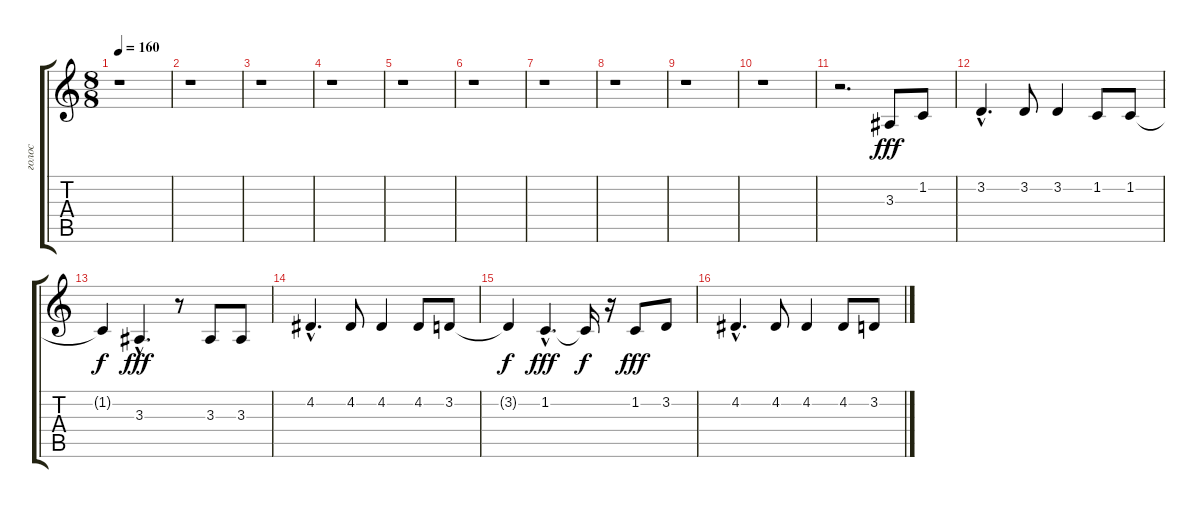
\track ("голос" "голос") {instrument synthvoice}
\staff {score tabs}
\tuning (E4 B3 G3 D3 A2 E2) {hide}
\ts (8 8)
\tempo 160
\clef g2
\ks c
r.1{dy fff} |
r.1 |
r.1 |
r.1 |
r.1 |
r.1 |
r.1 |
r.1 |
r.1 |
r.1 |
r.2{d} 3.3.8 1.2.8 |
3.2{hac}.4{d} 3.2.8 3.2.4 1.2.8 1.2.8 |
1.2{t}.4{dy f} 3.3{hac}.4{d dy fff} r.8 3.3.8 3.3.8 |
4.2{hac}.4{d} 4.2.8 4.2.4 4.2.8 3.2.8 |
3.2{t}.4{dy f} 1.2{hac}.4{d dy fff} 1.2{t}.16{dy f} r.16 1.2.8{dy fff} 3.2.8 |
4.2{hac}.4{d} 4.2.8 4.2.4 4.2.8 3.2.8
